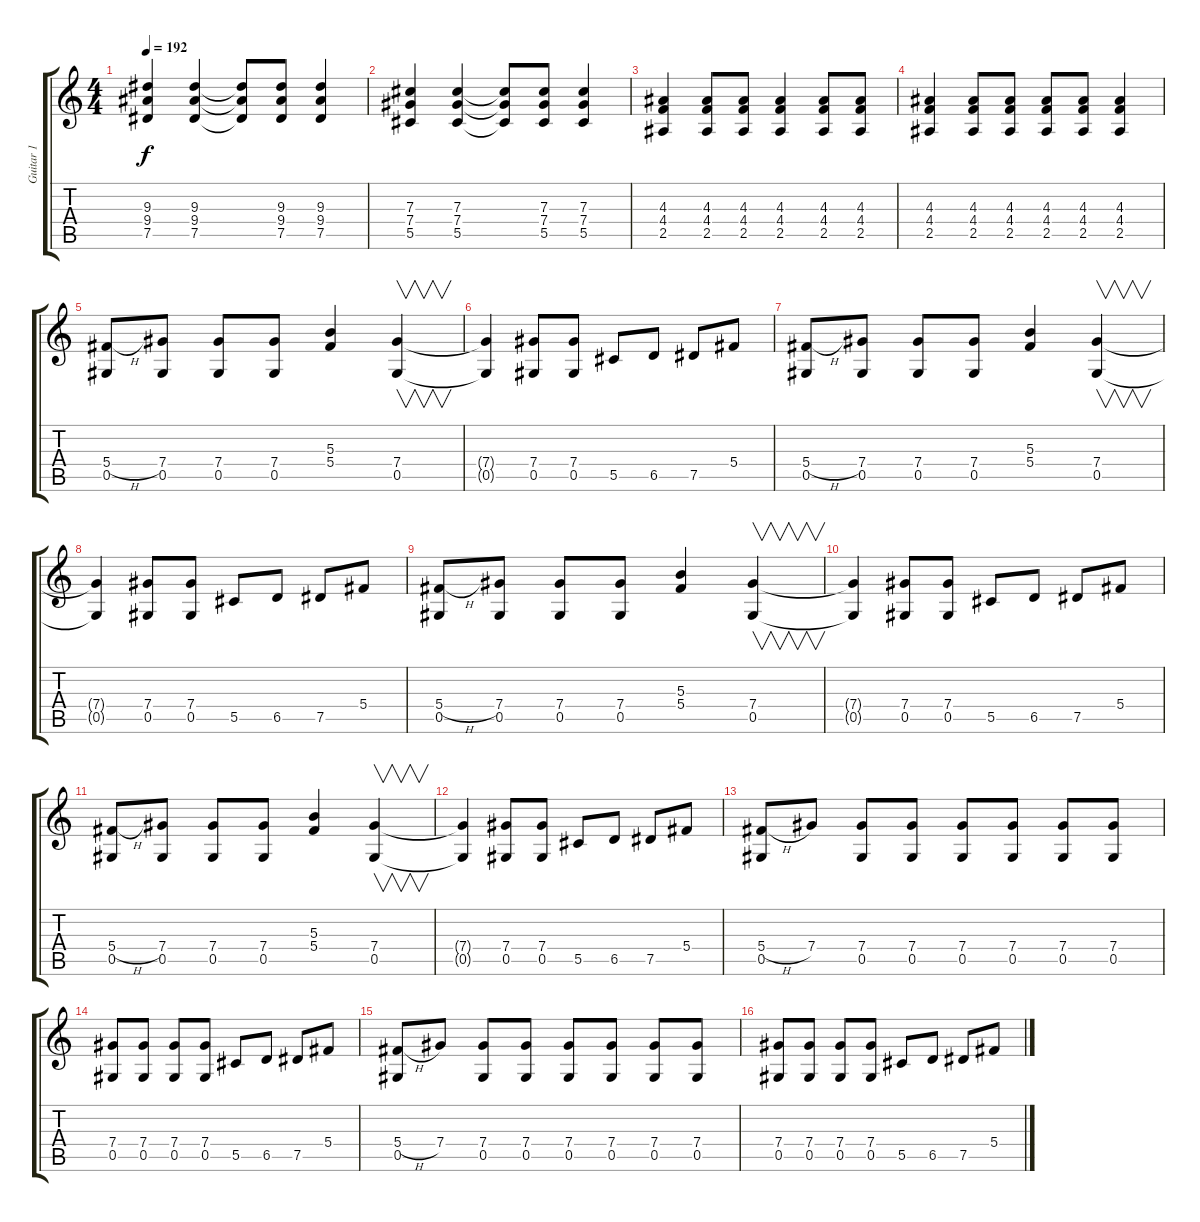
\track ("Guitar 1" "Guitar 1") {instrument distortionguitar}
\staff {score tabs}
\tuning (Eb4 Bb3 Gb3 Db3 Ab2 Eb2) {hide}
\ts (4 4)
\tempo 192
\clef g2
\ks c
(9.3 9.4 7.5).4{dy f} (9.3 9.4 7.5).4 (9.3{t} 9.4{t} 7.5{t}).8 (9.3 9.4 7.5).8 (9.3 9.4 7.5).4 |
(7.3 7.4 5.5).4 (7.3 7.4 5.5).4 (7.3{t} 7.4{t} 5.5{t}).8 (7.3 7.4 5.5).8 (7.3 7.4 5.5).4 |
(4.3 4.4 2.5).4 (4.3 4.4 2.5).8 (4.3 4.4 2.5).8 (4.3 4.4 2.5).4 (4.3 4.4 2.5).8 (4.3 4.4 2.5).8 |
(4.3 4.4 2.5).4 (4.3 4.4 2.5).8 (4.3 4.4 2.5).8 (4.3 4.4 2.5).8 (4.3 4.4 2.5).8 (4.3 4.4 2.5).4 |
(5.4{h} 0.5).8 (7.4 0.5).8 (7.4 0.5).8 (7.4 0.5).8 (5.3 5.4).4 (7.4 0.5).4{v} |
(7.4{t} 0.5{t}).4 (7.4 0.5).8 (7.4 0.5).8 5.5.8 6.5.8 7.5.8 5.4.8 |
(5.4{h} 0.5).8 (7.4 0.5).8 (7.4 0.5).8 (7.4 0.5).8 (5.3 5.4).4 (7.4 0.5).4{v} |
(7.4{t} 0.5{t}).4 (7.4 0.5).8 (7.4 0.5).8 5.5.8 6.5.8 7.5.8 5.4.8 |
(5.4{h} 0.5).8 (7.4 0.5).8 (7.4 0.5).8 (7.4 0.5).8 (5.3 5.4).4 (7.4 0.5).4{v} |
(7.4{t} 0.5{t}).4 (7.4 0.5).8 (7.4 0.5).8 5.5.8 6.5.8 7.5.8 5.4.8 |
(5.4{h} 0.5).8 (7.4 0.5).8 (7.4 0.5).8 (7.4 0.5).8 (5.3 5.4).4 (7.4 0.5).4{v} |
(7.4{t} 0.5{t}).4 (7.4 0.5).8 (7.4 0.5).8 5.5.8 6.5.8 7.5.8 5.4.8 |
(5.4{h} 0.5).8 7.4.8 (7.4 0.5).8 (7.4 0.5).8 (7.4 0.5).8 (7.4 0.5).8 (7.4 0.5).8 (7.4 0.5).8 |
(7.4 0.5).8 (7.4 0.5).8 (7.4 0.5).8 (7.4 0.5).8 5.5.8 6.5.8 7.5.8 5.4.8 |
(5.4{h} 0.5).8 7.4.8 (7.4 0.5).8 (7.4 0.5).8 (7.4 0.5).8 (7.4 0.5).8 (7.4 0.5).8 (7.4 0.5).8 |
(7.4 0.5).8 (7.4 0.5).8 (7.4 0.5).8 (7.4 0.5).8 5.5.8 6.5.8 7.5.8 5.4.8
